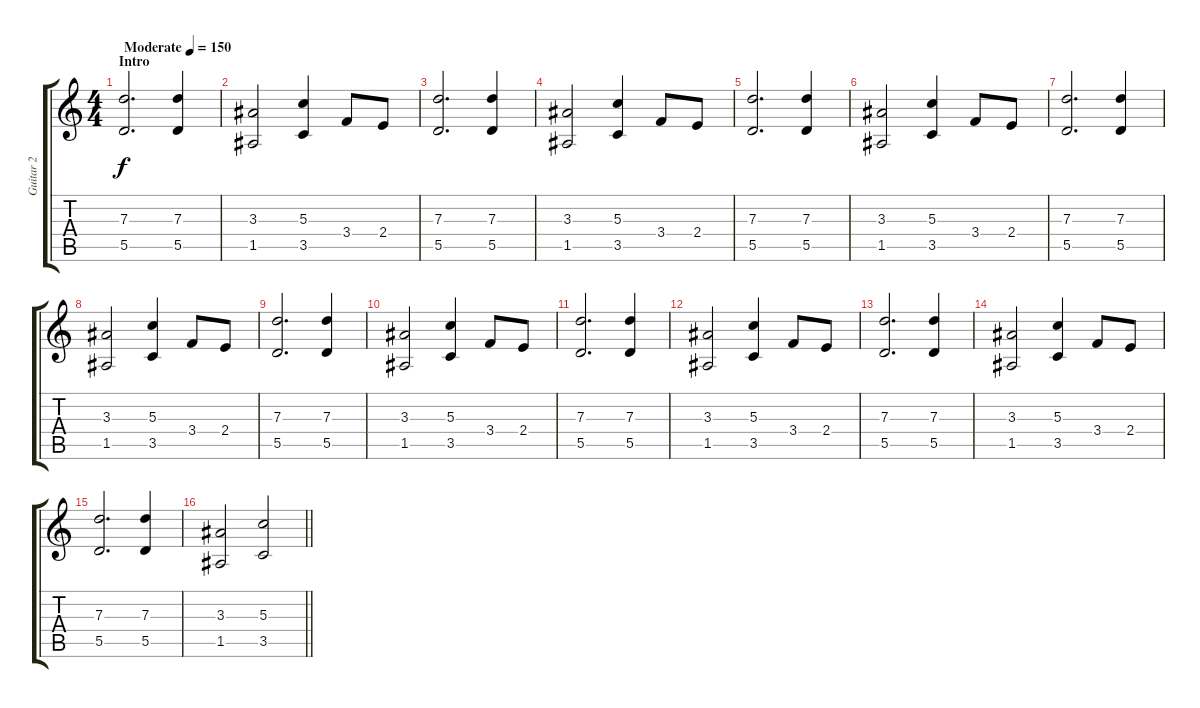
\track ("Guitar 2" "Guitar 2") {instrument distortionguitar}
\staff {score tabs}
\tuning (E4 B3 G3 D3 A2 D2) {hide}
\ts (4 4)
\section ("" "Intro")
\tempo (150 "Moderate")
\clef g2
\ks c
(7.3 5.5).2{d dy f instrument distortionguitar} (7.3 5.5).4 |
(3.3 1.5).2 (5.3 3.5).4 3.4.8 2.4.8 |
(7.3 5.5).2{d} (7.3 5.5).4 |
(3.3 1.5).2 (5.3 3.5).4 3.4.8 2.4.8 |
(7.3 5.5).2{d} (7.3 5.5).4 |
(3.3 1.5).2 (5.3 3.5).4 3.4.8 2.4.8 |
(7.3 5.5).2{d} (7.3 5.5).4 |
(3.3 1.5).2 (5.3 3.5).4 3.4.8 2.4.8 |
(7.3 5.5).2{d} (7.3 5.5).4 |
(3.3 1.5).2 (5.3 3.5).4 3.4.8 2.4.8 |
(7.3 5.5).2{d} (7.3 5.5).4 |
(3.3 1.5).2 (5.3 3.5).4 3.4.8 2.4.8 |
(7.3 5.5).2{d} (7.3 5.5).4 |
(3.3 1.5).2 (5.3 3.5).4 3.4.8 2.4.8 |
(7.3 5.5).2{d} (7.3 5.5).4 |
\barLineRight lightlight
(3.3 1.5).2 (5.3 3.5).2
